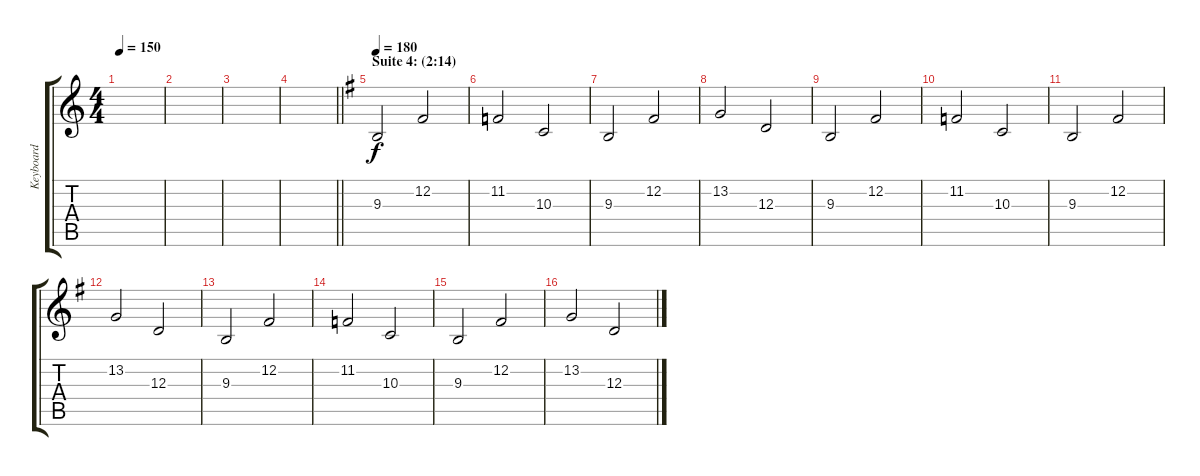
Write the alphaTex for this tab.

\track ("Keyboard" "Keyboard") {instrument choiraahs}
\staff {score tabs}
\tuning (B3 Gb3 D3 A2 E2 B1) {hide}
\ts (4 4)
\tempo 150
\clef g2
\ks c
|
|
|
\barLineRight lightlight
|
\section ("" "Suite 4: (2:14)")
\tempo 180
\ks g
9.3.2 12.2.2 |
11.2.2 10.3.2 |
9.3.2 12.2.2 |
13.2.2 12.3.2 |
9.3.2 12.2.2 |
11.2.2 10.3.2 |
9.3.2 12.2.2 |
13.2.2 12.3.2 |
9.3.2 12.2.2 |
11.2.2 10.3.2 |
9.3.2 12.2.2 |
13.2.2 12.3.2
